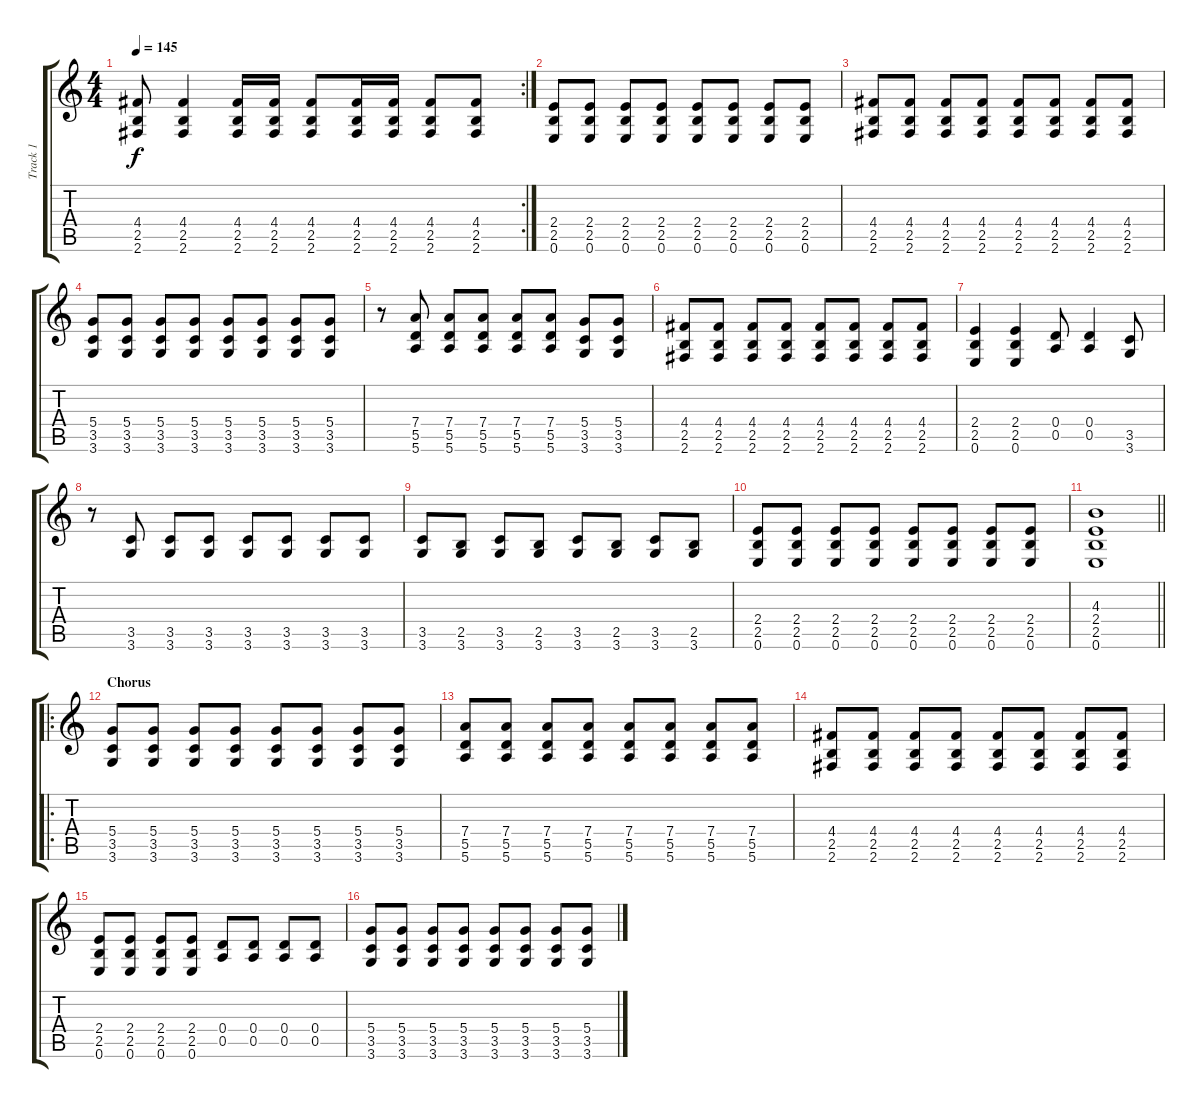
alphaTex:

\track ("Track 1" "Track 1") {instrument distortionguitar}
\staff {score tabs}
\tuning (E4 B3 G3 D3 A2 E2) {hide}
\rc 2
\ts (4 4)
\tempo 145
\clef g2
\ks c
(4.4 2.5 2.6).8{dy f} (4.4 2.5 2.6).4 (4.4 2.5 2.6).16 (4.4 2.5 2.6).16 (4.4 2.5 2.6).8 (4.4 2.5 2.6).16 (4.4 2.5 2.6).16 (4.4 2.5 2.6).8 (4.4 2.5 2.6).8 |
(2.4 2.5 0.6).8 (2.4 2.5 0.6).8 (2.4 2.5 0.6).8 (2.4 2.5 0.6).8 (2.4 2.5 0.6).8 (2.4 2.5 0.6).8 (2.4 2.5 0.6).8 (2.4 2.5 0.6).8 |
(4.4 2.5 2.6).8 (4.4 2.5 2.6).8 (4.4 2.5 2.6).8 (4.4 2.5 2.6).8 (4.4 2.5 2.6).8 (4.4 2.5 2.6).8 (4.4 2.5 2.6).8 (4.4 2.5 2.6).8 |
(5.4 3.5 3.6).8 (5.4 3.5 3.6).8 (5.4 3.5 3.6).8 (5.4 3.5 3.6).8 (5.4 3.5 3.6).8 (5.4 3.5 3.6).8 (5.4 3.5 3.6).8 (5.4 3.5 3.6).8 |
r.8 (7.4 5.5 5.6).8 (7.4 5.5 5.6).8 (7.4 5.5 5.6).8 (7.4 5.5 5.6).8 (7.4 5.5 5.6).8 (5.4 3.5 3.6).8 (5.4 3.5 3.6).8 |
(4.4 2.5 2.6).8 (4.4 2.5 2.6).8 (4.4 2.5 2.6).8 (4.4 2.5 2.6).8 (4.4 2.5 2.6).8 (4.4 2.5 2.6).8 (4.4 2.5 2.6).8 (4.4 2.5 2.6).8 |
(2.4 2.5 0.6).4 (2.4 2.5 0.6).4 (0.4 0.5).8 (0.4 0.5).4 (3.5 3.6).8 |
r.8 (3.5 3.6).8 (3.5 3.6).8 (3.5 3.6).8 (3.5 3.6).8 (3.5 3.6).8 (3.5 3.6).8 (3.5 3.6).8 |
(3.5 3.6).8 (2.5 3.6).8 (3.5 3.6).8 (2.5 3.6).8 (3.5 3.6).8 (2.5 3.6).8 (3.5 3.6).8 (2.5 3.6).8 |
(2.4 2.5 0.6).8 (2.4 2.5 0.6).8 (2.4 2.5 0.6).8 (2.4 2.5 0.6).8 (2.4 2.5 0.6).8 (2.4 2.5 0.6).8 (2.4 2.5 0.6).8 (2.4 2.5 0.6).8 |
\barLineRight lightlight
(4.3 2.4 2.5 0.6).1 |
\ro
\section ("" "Chorus")
(5.4 3.5 3.6).8 (5.4 3.5 3.6).8 (5.4 3.5 3.6).8 (5.4 3.5 3.6).8 (5.4 3.5 3.6).8 (5.4 3.5 3.6).8 (5.4 3.5 3.6).8 (5.4 3.5 3.6).8 |
(7.4 5.5 5.6).8 (7.4 5.5 5.6).8 (7.4 5.5 5.6).8 (7.4 5.5 5.6).8 (7.4 5.5 5.6).8 (7.4 5.5 5.6).8 (7.4 5.5 5.6).8 (7.4 5.5 5.6).8 |
(4.4 2.5 2.6).8 (4.4 2.5 2.6).8 (4.4 2.5 2.6).8 (4.4 2.5 2.6).8 (4.4 2.5 2.6).8 (4.4 2.5 2.6).8 (4.4 2.5 2.6).8 (4.4 2.5 2.6).8 |
(2.4 2.5 0.6).8 (2.4 2.5 0.6).8 (2.4 2.5 0.6).8 (2.4 2.5 0.6).8 (0.4 0.5).8 (0.4 0.5).8 (0.4 0.5).8 (0.4 0.5).8 |
(5.4 3.5 3.6).8 (5.4 3.5 3.6).8 (5.4 3.5 3.6).8 (5.4 3.5 3.6).8 (5.4 3.5 3.6).8 (5.4 3.5 3.6).8 (5.4 3.5 3.6).8 (5.4 3.5 3.6).8
